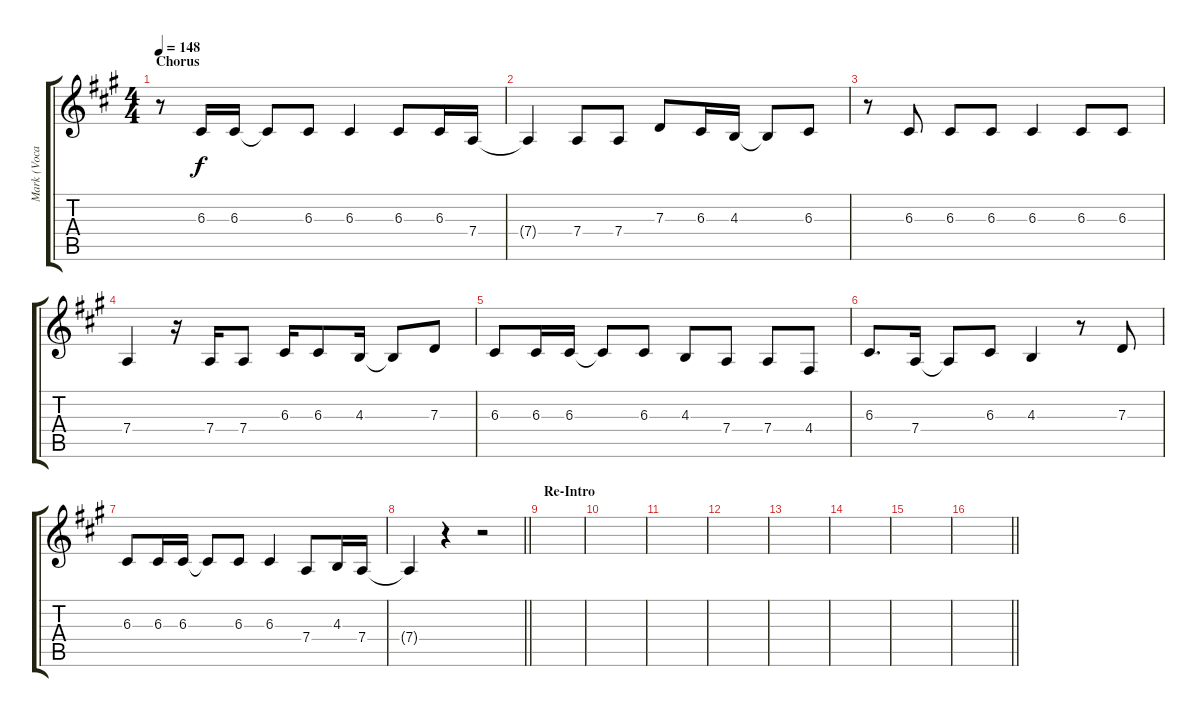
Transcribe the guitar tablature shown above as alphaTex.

\track ("Mark (Vocal)" "Mark (Voca") {instrument lead2sawtooth}
\staff {score tabs}
\tuning (E4 B3 G3 D3 A2 E2) {hide}
\ts (4 4)
\section ("" "Chorus")
\tempo 148
\clef g2
\ks a
r.8{dy f} 6.3.16 6.3.16 6.3{t}.8 6.3.8 6.3.4 6.3.8 6.3.16 7.4.16 |
7.4{t}.4 7.4.8 7.4.8 7.3.8 6.3.16 4.3.16 4.3{t}.8 6.3.8 |
r.8 6.3.8 6.3.8 6.3.8 6.3.4 6.3.8 6.3.8 |
7.4.4 r.16 7.4.16 7.4.8 6.3.16 6.3.8 4.3.16 4.3{t}.8 7.3.8 |
6.3.8 6.3.16 6.3.16 6.3{t}.8 6.3.8 4.3.8 7.4.8 7.4.8 4.4.8 |
6.3.8{d} 7.4.16 7.4{t}.8 6.3.8 4.3.4 r.8 7.3.8 |
6.3.8 6.3.16 6.3.16 6.3{t}.8 6.3.8 6.3.4 7.4.8 4.3.16 7.4.16 |
\barLineRight lightlight
7.4{t}.4 r.4 r.2 |
\section ("" "Re-Intro")
|
|
|
|
|
|
|
\barLineRight lightlight
